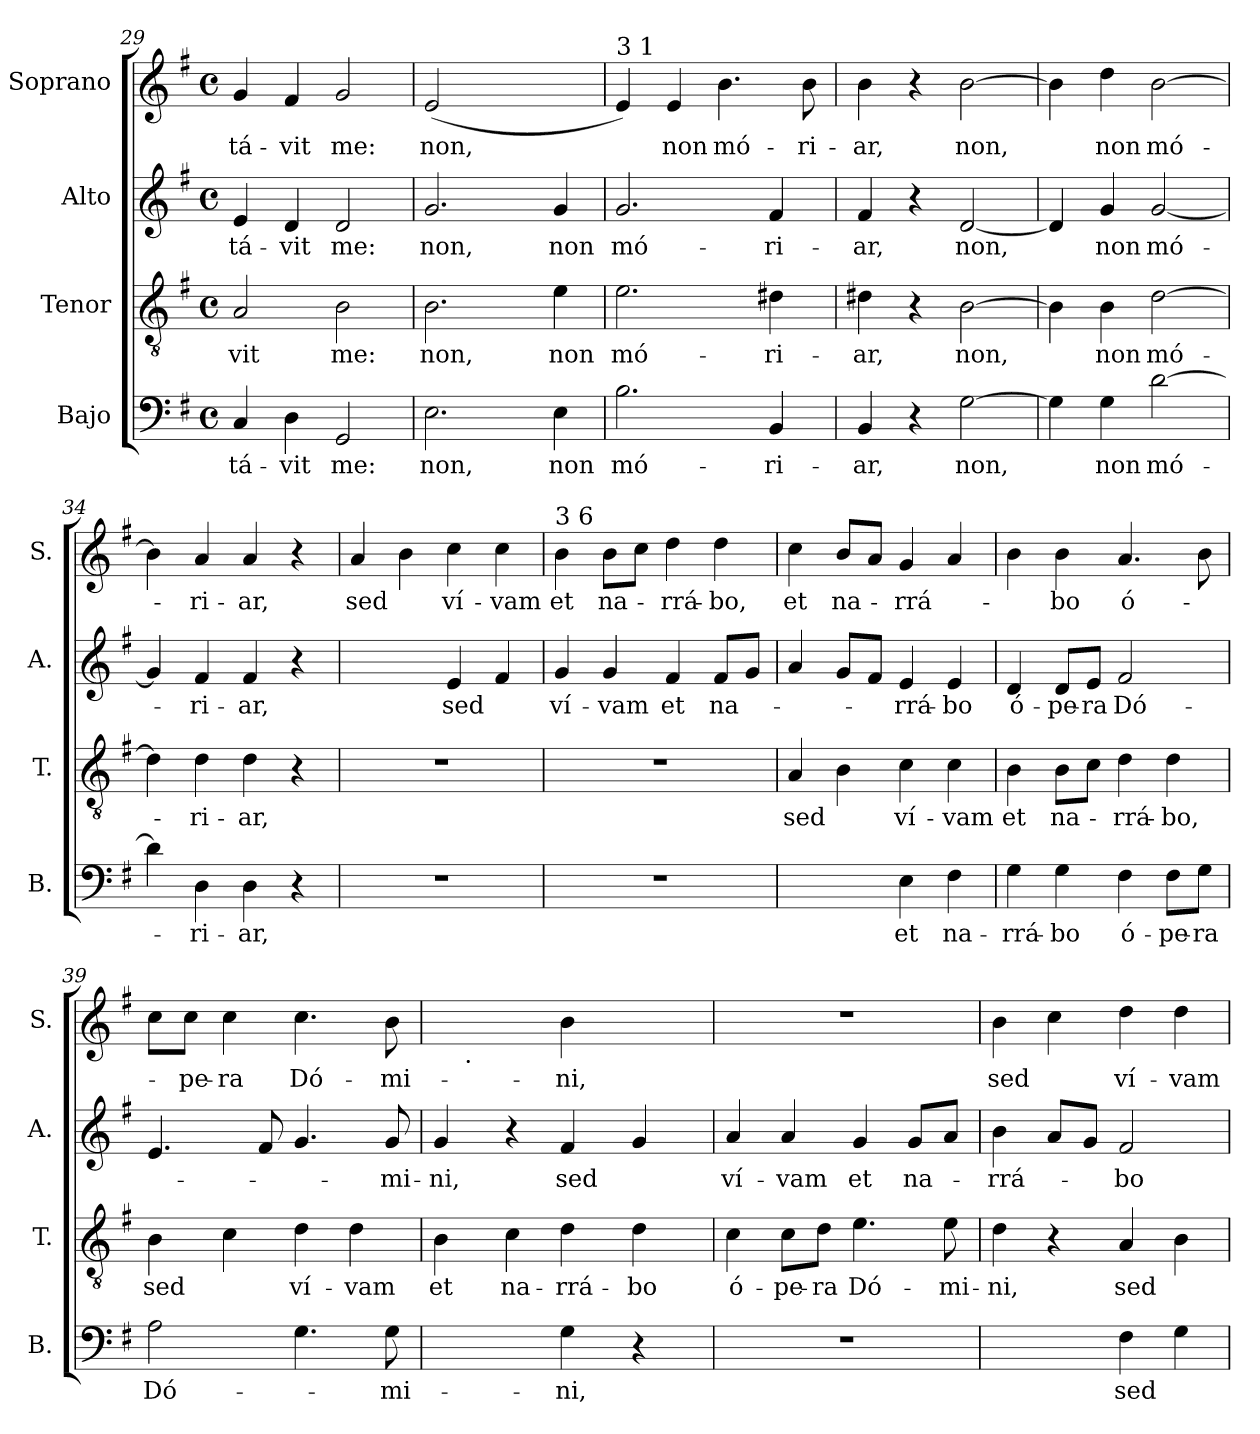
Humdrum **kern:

**kern	**text	**kern	**text	**kern	**text	**kern	**text
*part4	*part4	*part3	*part3	*part2	*part2	*part1	*part1
*staff4	*staff4	*staff3	*staff3	*staff2	*staff2	*staff1	*staff1
*I"Bajo	*	*I"Tenor	*	*I"Alto	*	*I"Soprano	*
*I'B.	*	*I'T.	*	*I'A.	*	*I'S.	*
*clefF4	*	*clefGv2	*	*clefG2	*	*clefG2	*
*k[f#]	*	*k[f#]	*	*k[f#]	*	*k[f#]	*
*G:	*	*G:	*	*G:	*	*G:	*
*M4/4	*	*M4/4	*	*M4/4	*	*M4/4	*
*met(c)	*	*met(c)	*	*met(c)	*	*met(c)	*
=29	=29	=29	=29	=29	=29	=29	=29
!	!LO:LY:b	!	!LO:LY:b	!	!LO:LY:b	!	!LO:LY:b
4C/	tá-	2A/	-vit	4e/	tá-	4g/	tá-
!	!LO:LY:b	!	!	!	!LO:LY:b	!	!LO:LY:b
4D\	-vit	.	.	4d/	-vit	4f#/	-vit
!	!LO:LY:b	!	!LO:LY:b	!	!LO:LY:b	!	!LO:LY:b
2GG/	me:	2B\	me:	2d/	me:	2g/	me:
=30	=30	=30	=30	=30	=30	=30	=30
!	!LO:LY:b	!	!LO:LY:b	!	!LO:LY:b	!	!LO:LY:b
2.E\	non,	2.B\	non,	2.g/	non,	(<2e/	non,
.	.	.	.	.	.	2ryy	.
!	!LO:LY:b	!	!LO:LY:b	!	!LO:LY:b	!	!
4E\	non	4e\	non	4g/	non	.	.
!!LO:LB:g=z
=31	=31	=31	=31	=31	=31	=31	=31
!	!	!	!	!	!	!LO:TX:a:t=3 1	!
!	!LO:LY:b	!	!LO:LY:b	!	!LO:LY:b	!	!
2.B\	mó-	2.e\	mó-	2.g/	mó-	4e/)	.
!	!	!	!	!	!	!	!LO:LY:b
.	.	.	.	.	.	4e/	non
!	!	!	!	!	!	!	!LO:LY:b
.	.	.	.	.	.	4.b\	mó-
!	!LO:LY:b	!	!LO:LY:b	!	!LO:LY:b	!	!
4BB/	-ri-	4d#X\	-ri-	4f#/	-ri-	.	.
!	!	!	!	!	!	!	!LO:LY:b
.	.	.	.	.	.	8b\	-ri-
=32	=32	=32	=32	=32	=32	=32	=32
!	!LO:LY:b	!	!LO:LY:b	!	!LO:LY:b	!	!LO:LY:b
4BB/	-ar,	4d#X\	-ar,	4f#/	-ar,	4b\	-ar,
4r	.	4r	.	4r	.	4r	.
!	!LO:LY:b	!	!LO:LY:b	!	!LO:LY:b	!	!LO:LY:b
[>2G\	non,	[>2B\	non,	[<2d/	non,	[>2b\	non,
=33	=33	=33	=33	=33	=33	=33	=33
4G\]	.	4B\]	.	4d/]	.	4b\]	.
!	!LO:LY:b	!	!LO:LY:b	!	!LO:LY:b	!	!LO:LY:b
4G\	non	4B\	non	4g/	non	4dd\	non
!	!LO:LY:b	!	!LO:LY:b	!	!LO:LY:b	!	!LO:LY:b
[>2d\	mó-	[>2d\	mó-	[<2g/	mó-	[>2b\	mó-
=34	=34	=34	=34	=34	=34	=34	=34
4d\]	.	4d\]	.	4g/]	.	4b\]	.
!	!LO:LY:b	!	!LO:LY:b	!	!LO:LY:b	!	!LO:LY:b
4D\	-ri-	4d\	-ri-	4f#/	-ri-	4a/	-ri-
!	!LO:LY:b	!	!LO:LY:b	!	!LO:LY:b	!	!LO:LY:b
4D\	-ar,	4d\	-ar,	4f#/	-ar,	4a/	-ar,
4r	.	4r	.	4r	.	4r	.
=35	=35	=35	=35	=35	=35	=35	=35
!	!	!	!	!	!	!	!LO:LY:b
1r	.	1r	.	2ryy	.	4a/	sed
.	.	.	.	.	.	4b\	.
!	!	!	!	!	!LO:LY:b	!	!LO:LY:b
.	.	.	.	4e/	sed	4cc\	ví-
!	!	!	!	!	!	!	!LO:LY:b
.	.	.	.	4f#/	.	4cc\	-vam
!!LO:LB:g=z
=36	=36	=36	=36	=36	=36	=36	=36
!	!	!	!	!	!	!LO:TX:a:t=3 6	!
!	!	!	!	!	!LO:LY:b	!	!LO:LY:b
1r	.	1r	.	4g/	ví-	4b\	et
!	!	!	!	!	!LO:LY:b	!	!LO:LY:b
.	.	.	.	4g/	-vam	8b\L	na-
.	.	.	.	.	.	8cc\J	.
!	!	!	!	!	!LO:LY:b	!	!LO:LY:b
.	.	.	.	4f#/	et	4dd\	-rrá-
!	!	!	!	!	!LO:LY:b	!	!LO:LY:b:rj
.	.	.	.	8f#/L	na-	4dd\	-bo,
.	.	.	.	8g/J	.	.	.
=37	=37	=37	=37	=37	=37	=37	=37
!	!	!	!LO:LY:b	!	!	!	!LO:LY:b
2ryy	.	4A/	sed	4a/	.	4cc\	et
!	!	!	!	!	!	!	!LO:LY:b
.	.	4B\	.	8g/L	.	8b/L	na-
.	.	.	.	8f#/J	.	8a/J	.
!	!LO:LY:b	!	!LO:LY:b	!	!LO:LY:b	!	!LO:LY:b
4E\	et	4c\	ví-	4e/	-rrá-	4g/	-rrá-
!	!LO:LY:b	!	!LO:LY:b	!	!LO:LY:b	!	!
4F#\	na-	4c\	-vam	4e/	-bo	4a/	.
=38	=38	=38	=38	=38	=38	=38	=38
!	!LO:LY:b	!	!LO:LY:b	!	!LO:LY:b	!	!
4G\	-rrá-	4B\	et	4d/	ó-	4b\	.
!	!LO:LY:b:rj	!	!LO:LY:b	!	!LO:LY:b	!	!LO:LY:b
4G\	-bo	8B\L	na-	8d/L	-pe-	4b\	-bo
!	!	!	!	!	!LO:LY:b:rj	!	!
.	.	8c\J	.	8e/J	-ra	.	.
!	!LO:LY:b	!	!LO:LY:b	!	!LO:LY:b	!	!LO:LY:b
4F#\	ó-	4d\	-rrá-	2f#/	Dó-	4.a/	ó-
!	!LO:LY:b	!	!LO:LY:b:rj	!	!	!	!
8F#\L	-pe-	4d\	-bo,	.	.	.	.
!	!LO:LY:b:rj	!	!	!	!	!	!
8G\J	-ra	.	.	.	.	8b\	.
=39	=39	=39	=39	=39	=39	=39	=39
!	!LO:LY:b	!	!LO:LY:b	!	!	!	!
2A\	Dó-	4B\	sed	4.e/	.	8cc\L	.
!	!	!	!	!	!	!	!LO:LY:b
.	.	.	.	.	.	8cc\J	-pe-
!	!	!	!	!	!	!	!LO:LY:b:rj
.	.	4c\	.	.	.	4cc\	-ra
.	.	.	.	8f#/	.	.	.
!	!	!	!LO:LY:b	!	!	!	!LO:LY:b
4.G\	.	4d\	ví-	4.g/	.	4.cc\	Dó-
!	!	!	!LO:LY:b	!	!	!	!
.	.	4d\	-vam	.	.	.	.
!	!LO:LY:b	!	!	!	!LO:LY:b	!	!LO:LY:b
8G\	-mi-	.	.	8g/	-mi-	8b\	-mi-
=40	=40	=40	=40	=40	=40	=40	=40
!	!	!	!LO:LY:b	!	!LO:LY:b	!	!
*	*	*	*	*	*	*^	*
2ryy	.	4B\	et	4g/	-ni,	2ryy	16.ryy	.
!	!	!	!	!	!	!	!LO:TX:b:t=.	!
.	.	.	.	.	.	.	2ryy	.
!	!	!	!LO:LY:b	!	!	!	!	!
.	.	4c\	na-	4r	.	.	.	.
!	!LO:LY:b	!	!LO:LY:b	!	!LO:LY:b	!	!	!LO:LY:b
4G\	-ni,	4d\	-rrá-	4f#/	sed	4b\	.	-ni,
.	.	.	.	.	.	.	4ryy	.
!	!	!	!LO:LY:b	!	!	!	!	!
4r	.	4d\	-bo	4g/	.	4ryy	.	.
.	.	.	.	.	.	.	8ryy	.
.	.	.	.	.	.	.	32ryy	.
!!LO:PB:g=z
=41	=41	=41	=41	=41	=41	=41	=41	=41
!	!	!	!	!	!	!LO:TX:a:t=4 1	!	!
!	!	!	!LO:LY:b	!	!LO:LY:b	!	!	!
*	*	*	*	*	*	*v	*v	*
1r	.	4c\	ó-	4a/	ví-	1r	.
!	!	!	!LO:LY:b	!	!LO:LY:b	!	!
.	.	8c\L	-pe-	4a/	-vam	.	.
!	!	!	!LO:LY:b:rj	!	!	!	!
.	.	8d\J	-ra	.	.	.	.
!	!	!	!LO:LY:b	!	!LO:LY:b	!	!
.	.	4.e\	Dó-	4g/	et	.	.
!	!	!	!	!	!LO:LY:b	!	!
.	.	.	.	8g/L	na-	.	.
!	!	!	!LO:LY:b	!	!	!	!
.	.	8e\	-mi-	8a/J	.	.	.
=42	=42	=42	=42	=42	=42	=42	=42
!	!	!	!LO:LY:b	!	!LO:LY:b	!	!LO:LY:b
2ryy	.	4d\	-ni,	4b\	-rrá-	4b\	sed
.	.	4r	.	8a/L	.	4cc\	.
.	.	.	.	8g/J	.	.	.
!	!LO:LY:b	!	!LO:LY:b	!	!LO:LY:b	!	!LO:LY:b
4F#\	sed	4A/	sed	2f#/	-bo	4dd\	ví-
!	!	!	!	!	!	!	!LO:LY:b
4G\	.	4B\	.	.	.	4dd\	-vam
=	=	=	=	=	=	=	=
*-	*-	*-	*-	*-	*-	*-	*-
